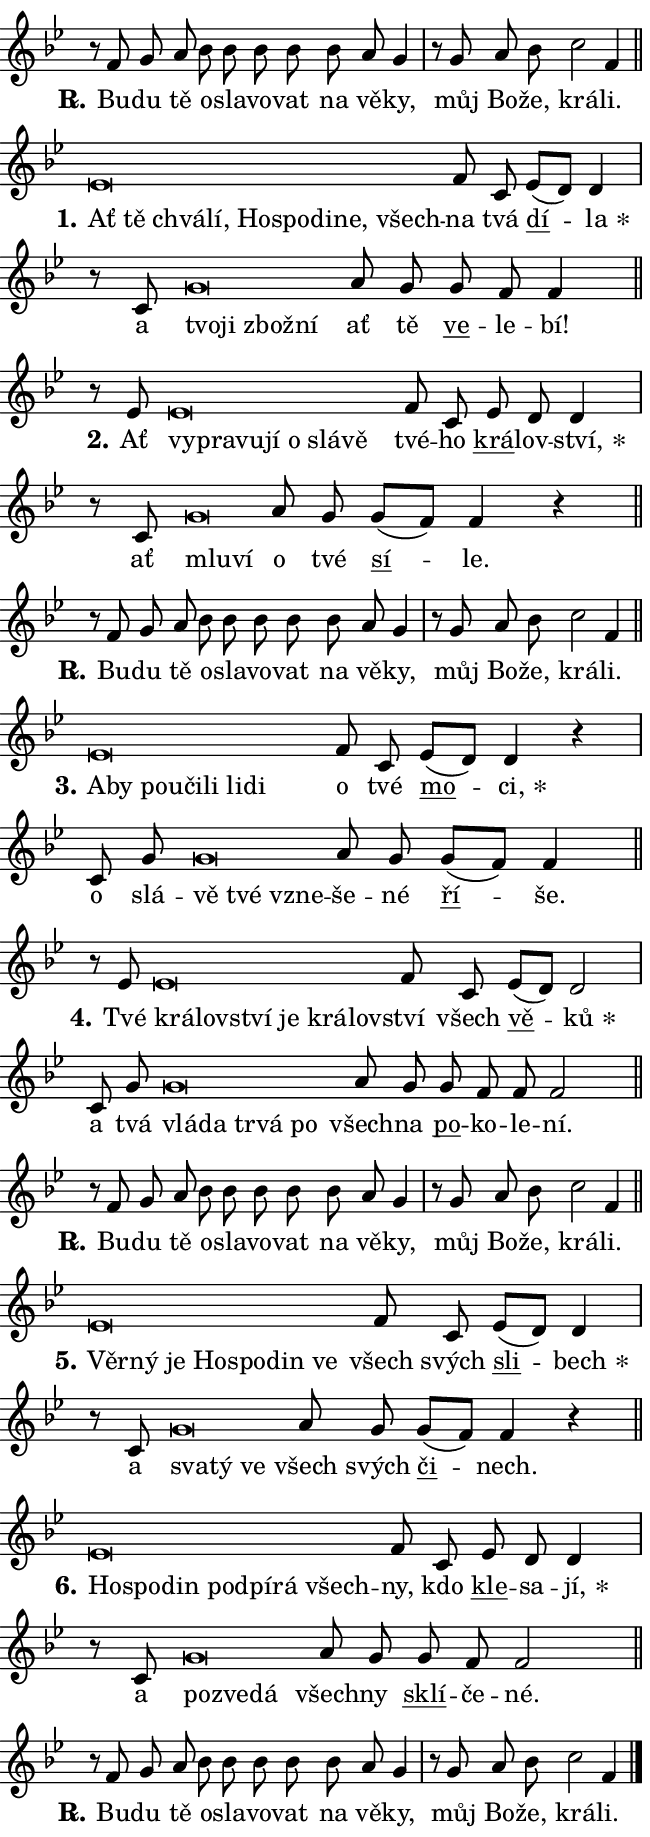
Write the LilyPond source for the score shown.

\version "2.24.0"
\header { tagline = "" }
\paper {
  indent = 0\cm
  top-margin = 0\cm
  right-margin = 0.13\cm % to fit lyric hyphens
  bottom-margin = 0\cm
  left-margin = 0\cm
  paper-width = 11\cm
  page-breaking = #ly:one-page-breaking
  system-system-spacing.basic-distance = #11
  score-system-spacing.basic-distance = #11
  ragged-last = ##f
}


%% Author: Thomas Morley
%% https://lists.gnu.org/archive/html/lilypond-user/2020-05/msg00002.html
#(define (line-position grob)
"Returns position of @var[grob} in current system:
   @code{'start}, if at first time-step
   @code{'end}, if at last time-step
   @code{'middle} otherwise
"
  (let* ((col (ly:item-get-column grob))
         (ln (ly:grob-object col 'left-neighbor))
         (rn (ly:grob-object col 'right-neighbor))
         (col-to-check-left (if (ly:grob? ln) ln col))
         (col-to-check-right (if (ly:grob? rn) rn col))
         (break-dir-left
           (and
             (ly:grob-property col-to-check-left 'non-musical #f)
             (ly:item-break-dir col-to-check-left)))
         (break-dir-right
           (and
             (ly:grob-property col-to-check-right 'non-musical #f)
             (ly:item-break-dir col-to-check-right))))
        (cond ((eqv? 1 break-dir-left) 'start)
              ((eqv? -1 break-dir-right) 'end)
              (else 'middle))))

#(define (tranparent-at-line-position vctor)
  (lambda (grob)
  "Relying on @code{line-position} select the relevant enry from @var{vctor}.
Used to determine transparency,"
    (case (line-position grob)
      ((end) (not (vector-ref vctor 0)))
      ((middle) (not (vector-ref vctor 1)))
      ((start) (not (vector-ref vctor 2))))))

noteHeadBreakVisibility =
#(define-music-function (break-visibility)(vector?)
"Makes @code{NoteHead}s transparent relying on @var{break-visibility}"
#{
  \override NoteHead.transparent =
    #(tranparent-at-line-position break-visibility)
#})

#(define delete-ledgers-for-transparent-note-heads
  (lambda (grob)
    "Reads whether a @code{NoteHead} is transparent.
If so this @code{NoteHead} is removed from @code{'note-heads} from
@var{grob}, which is supposed to be @code{LedgerLineSpanner}.
As a result ledgers are not printed for this @code{NoteHead}"
    (let* ((nhds-array (ly:grob-object grob 'note-heads))
           (nhds-list
             (if (ly:grob-array? nhds-array)
                 (ly:grob-array->list nhds-array)
                 '()))
           ;; Relies on the transparent-property being done before
           ;; Staff.LedgerLineSpanner.after-line-breaking is executed.
           ;; This is fragile ...
           (to-keep
             (remove
               (lambda (nhd)
                 (ly:grob-property nhd 'transparent #f))
               nhds-list)))
      ;; TODO find a better method to iterate over grob-arrays, similiar
      ;; to filter/remove etc for lists
      ;; For now rebuilt from scratch
      (set! (ly:grob-object grob 'note-heads)  '())
      (for-each
        (lambda (nhd)
          (ly:pointer-group-interface::add-grob grob 'note-heads nhd))
        to-keep))))

squashNotes = {
  \override NoteHead.X-extent = #'(-0.2 . 0.2)
  \override NoteHead.Y-extent = #'(-0.75 . 0)
  \override NoteHead.stencil =
    #(lambda (grob)
       (let ((pos (ly:grob-property grob 'staff-position)))
         (begin
           (if (< pos -7) (display "ERROR: Lower brevis then expected\n") (display ""))
           (if (<= pos -6) ly:text-interface::print ly:note-head::print))))
}
unSquashNotes = {
  \revert NoteHead.X-extent
  \revert NoteHead.Y-extent
  \revert NoteHead.stencil
}

hideNotes = \noteHeadBreakVisibility #begin-of-line-visible
unHideNotes = \noteHeadBreakVisibility #all-visible

% work-around for resetting accidentals
% https://lilypond.org/doc/v2.23/Documentation/notation/displaying-rhythms#unmetered-music
cadenzaMeasure = {
  \cadenzaOff
  \partial 1024 s1024
  \cadenzaOn
}

#(define-markup-command (accent layout props text) (markup?)
  "Underline accented syllable"
  (interpret-markup layout props
    #{\markup \override #'(offset . 4.3) \underline { #text }#}))

responsum = \markup \concat {
  "R" \hspace #-1.05 \path #0.1 #'((moveto 0 0.07) (lineto 0.9 0.8)) \hspace #0.05 "."
}

spaceSize = #0.6828661417322834 % exact space size for TeX Gyre Schola

\layout {
  \context {
    \Staff
    \remove "Time_signature_engraver"
    \override LedgerLineSpanner.after-line-breaking = #delete-ledgers-for-transparent-note-heads
  }
  \context {
    \Lyrics {
      \override LyricSpace.minimum-distance = \spaceSize
      \override LyricText.font-name = #"TeX Gyre Schola"
      \override LyricText.font-size = 1
      \override StanzaNumber.font-name = #"TeX Gyre Schola Bold"
      \override StanzaNumber.font-size = 1
    }
  }
  \context {
    \Score 
    \override NoteHead.text =
      #(lambda (grob) 
        (let ((pos (ly:grob-property grob 'staff-position)))
          #{\markup {
            \combine
              \halign #-0.55 \raise #(if (= pos -6) 0 0.5) \override #'(thickness . 2) \draw-line #'(3.2 . 0)
              \musicglyph "noteheads.sM1"
          }#}))
  }
}

% magnetic-lyrics.ily
%
%   written by
%     Jean Abou Samra <jean@abou-samra.fr>
%     Werner Lemberg <wl@gnu.org>
%
%   adapted by
%     Jiri Hon <jiri.hon@gmail.com>
%
% Version 2022-Apr-15

% https://www.mail-archive.com/lilypond-user@gnu.org/msg149350.html

#(define (Left_hyphen_pointer_engraver context)
   "Collect syllable-hyphen-syllable occurrences in lyrics and store
them in properties.  This engraver only looks to the left.  For
example, if the lyrics input is @code{foo -- bar}, it does the
following.

@itemize @bullet
@item
Set the @code{text} property of the @code{LyricHyphen} grob between
@q{foo} and @q{bar} to @code{foo}.

@item
Set the @code{left-hyphen} property of the @code{LyricText} grob with
text @q{foo} to the @code{LyricHyphen} grob between @q{foo} and
@q{bar}.
@end itemize

Use this auxiliary engraver in combination with the
@code{lyric-@/text::@/apply-@/magnetic-@/offset!} hook."
   (let ((hyphen #f)
         (text #f))
     (make-engraver
      (acknowledgers
       ((lyric-syllable-interface engraver grob source-engraver)
        (set! text grob)))
      (end-acknowledgers
       ((lyric-hyphen-interface engraver grob source-engraver)
        ;(when (not (grob::has-interface grob 'lyric-space-interface))
          (set! hyphen grob)));)
      ((stop-translation-timestep engraver)
       (when (and text hyphen)
         (ly:grob-set-object! text 'left-hyphen hyphen))
       (set! text #f)
       (set! hyphen #f)))))

#(define (lyric-text::apply-magnetic-offset! grob)
   "If the space between two syllables is less than the value in
property @code{LyricText@/.details@/.squash-threshold}, move the right
syllable to the left so that it gets concatenated with the left
syllable.

Use this function as a hook for
@code{LyricText@/.after-@/line-@/breaking} if the
@code{Left_@/hyphen_@/pointer_@/engraver} is active."
   (let ((hyphen (ly:grob-object grob 'left-hyphen #f)))
     (when hyphen
       (let ((left-text (ly:spanner-bound hyphen LEFT)))
         (when (grob::has-interface left-text 'lyric-syllable-interface)
           (let* ((common (ly:grob-common-refpoint grob left-text X))
                  (this-x-ext (ly:grob-extent grob common X))
                  (left-x-ext
                   (begin
                     ;; Trigger magnetism for left-text.
                     (ly:grob-property left-text 'after-line-breaking)
                     (ly:grob-extent left-text common X)))
                  ;; `delta` is the gap width between two syllables.
                  (delta (- (interval-start this-x-ext)
                            (interval-end left-x-ext)))
                  (details (ly:grob-property grob 'details))
                  (threshold (assoc-get 'squash-threshold details 0.2)))
             (when (< delta threshold)
               (let* (;; We have to manipulate the input text so that
                      ;; ligatures crossing syllable boundaries are not
                      ;; disabled.  For languages based on the Latin
                      ;; script this is essentially a beautification.
                      ;; However, for non-Western scripts it can be a
                      ;; necessity.
                      (lt (ly:grob-property left-text 'text))
                      (rt (ly:grob-property grob 'text))
                      (is-space (grob::has-interface hyphen 'lyric-space-interface))
                      (space (if is-space " " ""))
                      (extra-delta (if is-space spaceSize 0))
                      ;; Append new syllable.
                      (ltrt-space (if (and (string? lt) (string? rt))
                                (string-append lt space rt)
                                (make-concat-markup (list lt space rt))))
                      ;; Right-align `ltrt` to the right side.
                      (ltrt-space-markup (grob-interpret-markup
                               grob
                               (make-translate-markup
                                (cons (interval-length this-x-ext) 0)
                                (make-right-align-markup ltrt-space)))))
                 (begin
                   ;; Don't print `left-text`.
                   (ly:grob-set-property! left-text 'stencil #f)
                   ;; Set text and stencil (which holds all collected
                   ;; syllables so far) and shift it to the left.
                   (ly:grob-set-property! grob 'text ltrt-space)
                   (ly:grob-set-property! grob 'stencil ltrt-space-markup)
                   (ly:grob-translate-axis! grob (- (- delta extra-delta)) X))))))))))


#(define (lyric-hyphen::displace-bounds-first grob)
   ;; Make very sure this callback isn't triggered too early.
   (let ((left (ly:spanner-bound grob LEFT))
         (right (ly:spanner-bound grob RIGHT)))
     (ly:grob-property left 'after-line-breaking)
     (ly:grob-property right 'after-line-breaking)
     (ly:lyric-hyphen::print grob)))

squashThreshold = #0.4

\layout {
  \context {
    \Lyrics
    \consists #Left_hyphen_pointer_engraver
    \override LyricText.after-line-breaking =
      #lyric-text::apply-magnetic-offset!
    \override LyricHyphen.stencil = #lyric-hyphen::displace-bounds-first
    \override LyricText.details.squash-threshold = \squashThreshold
    \override LyricHyphen.minimum-distance = 0
    \override LyricHyphen.minimum-length = \squashThreshold
  }
}

squashText = \override LyricText.details.squash-threshold = 9999
unSquashText = \override LyricText.details.squash-threshold = \squashThreshold

leftText = \override LyricText.self-alignment-X = #LEFT
unLeftText = \revert LyricText.self-alignment-X

starOffset = #(lambda (grob) 
                (let ((x_offset (ly:self-alignment-interface::aligned-on-x-parent grob)))
                  (if (= x_offset 0) 0 (+ x_offset 1.2))))

star = #(define-music-function (syllable)(string?)
"Append star separator at the end of a syllable"
#{
  \once \override LyricText.X-offset = #starOffset
  \lyricmode { \markup {
    #syllable
    \override #'((font-name . "TeX Gyre Schola Bold")) \hspace #0.2 \lower #0.65 \larger "*"
  } }
#})

starAccent = #(define-music-function (syllable)(string?)
"Append star separator at the end of a syllable and make accent"
#{
  \once \override LyricText.X-offset = #starOffset
  \lyricmode { \markup {
    \accent #syllable
    \override #'((font-name . "TeX Gyre Schola Bold")) \hspace #0.2 \lower #0.65 \larger "*"
  } }
#})

breath = #(define-music-function (syllable)(string?)
"Append breathing indicator at the end of a syllable"
#{
  \lyricmode { \markup { #syllable "+" } }
#})

optionalBreath = #(define-music-function (syllable)(string?)
"Append optional breathing indicator at the end of a syllable"
#{
  \lyricmode { \markup { #syllable "(+)" } }
#})


\score {
    <<
        \new Voice = "melody" { \cadenzaOn \key bes \major \relative { r8 f' g a bes bes bes bes \bar "" bes a g4 \cadenzaMeasure \bar "|" r8 g a bes \bar "" c2 f,4 \cadenzaMeasure \bar "||" \break } }
        \new Lyrics \lyricsto "melody" { \lyricmode { \set stanza = \responsum
Bu -- du tě o -- sla -- vo -- vat na vě -- ky, můj Bo -- že, krá -- li. } }
    >>
    \layout {}
}

\score {
    <<
        \new Voice = "melody" { \cadenzaOn \key bes \major \relative { \squashNotes es'\breve*1/16 \hideNotes \breve*1/16 \bar "" \breve*1/16 \bar "" \breve*1/16 \bar "" \breve*1/16 \bar "" \breve*1/16 \bar "" \breve*1/16 \bar "" \breve*1/16 \breve*1/16 \bar "" \unHideNotes \unSquashNotes f8 c \bar "" es[( d)] d4 \cadenzaMeasure \bar "|" r8 c8 \squashNotes g'\breve*1/16 \hideNotes \breve*1/16 \bar "" \breve*1/16 \breve*1/16 \bar "" \unHideNotes \unSquashNotes a8 g \bar "" g f f4 \cadenzaMeasure \bar "||" \break } }
        \new Lyrics \lyricsto "melody" { \lyricmode { \set stanza = "1."
\leftText Ať \squashText tě chvá -- lí, Ho -- spo -- di -- ne, všech -- \unLeftText \unSquashText na tvá \markup \accent dí -- \star la a \leftText tvo -- \squashText ji zbož -- ní \unLeftText \unSquashText ať tě \markup \accent ve -- le -- bí! } }
    >>
    \layout {}
}

\score {
    <<
        \new Voice = "melody" { \cadenzaOn \key bes \major \relative { r8 es'8 \squashNotes es\breve*1/16 \hideNotes \breve*1/16 \bar "" \breve*1/16 \bar "" \breve*1/16 \bar "" \breve*1/16 \bar "" \breve*1/16 \breve*1/16 \bar "" \unHideNotes \unSquashNotes f8 c \bar "" es d d4 \cadenzaMeasure \bar "|" r8 c8 \squashNotes g'\breve*1/16 \hideNotes \breve*1/16 \bar "" \unHideNotes \unSquashNotes a8 g \bar "" g[( f)] f4 r \cadenzaMeasure \bar "||" \break } }
        \new Lyrics \lyricsto "melody" { \lyricmode { \set stanza = "2."
Ať \leftText vy -- \squashText pra -- vu -- jí o slá -- vě \unLeftText \unSquashText tvé -- ho \markup \accent krá -- lov -- \star ství, ať \leftText mlu -- \squashText ví \unLeftText \unSquashText o tvé \markup \accent sí -- le. } }
    >>
    \layout {}
}

\score {
    <<
        \new Voice = "melody" { \cadenzaOn \key bes \major \relative { r8 f' g a bes bes bes bes \bar "" bes a g4 \cadenzaMeasure \bar "|" r8 g a bes \bar "" c2 f,4 \cadenzaMeasure \bar "||" \break } }
        \new Lyrics \lyricsto "melody" { \lyricmode { \set stanza = \responsum
Bu -- du tě o -- sla -- vo -- vat na vě -- ky, můj Bo -- že, krá -- li. } }
    >>
    \layout {}
}

\score {
    <<
        \new Voice = "melody" { \cadenzaOn \key bes \major \relative { \squashNotes es'\breve*1/16 \hideNotes \breve*1/16 \bar "" \breve*1/16 \bar "" \breve*1/16 \bar "" \breve*1/16 \bar "" \breve*1/16 \bar "" \breve*1/16 \breve*1/16 \bar "" \unHideNotes \unSquashNotes f8 c \bar "" es[( d)] d4 r \cadenzaMeasure \bar "|" c8 g' \bar "" \squashNotes g\breve*1/16 \hideNotes \breve*1/16 \breve*1/16 \bar "" \unHideNotes \unSquashNotes a8 g \bar "" g[( f)] f4 \cadenzaMeasure \bar "||" \break } }
        \new Lyrics \lyricsto "melody" { \lyricmode { \set stanza = "3."
\leftText A -- \squashText by po -- u -- či -- li li -- di \unLeftText \unSquashText o tvé \markup \accent mo -- \star ci, o slá -- \leftText vě \squashText tvé vzne -- \unLeftText \unSquashText še -- né \markup \accent ří -- še. } }
    >>
    \layout {}
}

\score {
    <<
        \new Voice = "melody" { \cadenzaOn \key bes \major \relative { r8 es'8 \squashNotes es\breve*1/16 \hideNotes \breve*1/16 \bar "" \breve*1/16 \bar "" \breve*1/16 \bar "" \breve*1/16 \breve*1/16 \bar "" \unHideNotes \unSquashNotes f8 c \bar "" es[( d)] d2 \cadenzaMeasure \bar "|" c8 g' \bar "" \squashNotes g\breve*1/16 \hideNotes \breve*1/16 \bar "" \breve*1/16 \bar "" \breve*1/16 \breve*1/16 \bar "" \unHideNotes \unSquashNotes a8 g \bar "" g f f f2 \cadenzaMeasure \bar "||" \break } }
        \new Lyrics \lyricsto "melody" { \lyricmode { \set stanza = "4."
Tvé \leftText krá -- \squashText lov -- ství je krá -- lov -- \unLeftText \unSquashText ství všech \markup \accent vě -- \star ků a tvá \leftText vlá -- \squashText da tr -- vá po \unLeftText \unSquashText všech -- na \markup \accent po -- ko -- le -- ní. } }
    >>
    \layout {}
}

\score {
    <<
        \new Voice = "melody" { \cadenzaOn \key bes \major \relative { r8 f' g a bes bes bes bes \bar "" bes a g4 \cadenzaMeasure \bar "|" r8 g a bes \bar "" c2 f,4 \cadenzaMeasure \bar "||" \break } }
        \new Lyrics \lyricsto "melody" { \lyricmode { \set stanza = \responsum
Bu -- du tě o -- sla -- vo -- vat na vě -- ky, můj Bo -- že, krá -- li. } }
    >>
    \layout {}
}

\score {
    <<
        \new Voice = "melody" { \cadenzaOn \key bes \major \relative { \squashNotes es'\breve*1/16 \hideNotes \breve*1/16 \bar "" \breve*1/16 \bar "" \breve*1/16 \bar "" \breve*1/16 \bar "" \breve*1/16 \breve*1/16 \bar "" \unHideNotes \unSquashNotes f8 c \bar "" es[( d)] d4 \cadenzaMeasure \bar "|" r8 c8 \squashNotes g'\breve*1/16 \hideNotes \breve*1/16 \breve*1/16 \bar "" \unHideNotes \unSquashNotes a8 g \bar "" g[( f)] f4 r \cadenzaMeasure \bar "||" \break } }
        \new Lyrics \lyricsto "melody" { \lyricmode { \set stanza = "5."
\leftText Věr -- \squashText ný je Ho -- spo -- din ve \unLeftText \unSquashText všech svých \markup \accent sli -- \star bech a \leftText sva -- \squashText tý ve \unLeftText \unSquashText všech svých \markup \accent či -- nech. } }
    >>
    \layout {}
}

\score {
    <<
        \new Voice = "melody" { \cadenzaOn \key bes \major \relative { \squashNotes es'\breve*1/16 \hideNotes \breve*1/16 \bar "" \breve*1/16 \bar "" \breve*1/16 \bar "" \breve*1/16 \bar "" \breve*1/16 \breve*1/16 \bar "" \unHideNotes \unSquashNotes f8 c \bar "" es d d4 \cadenzaMeasure \bar "|" r8 c8 \squashNotes g'\breve*1/16 \hideNotes \breve*1/16 \breve*1/16 \bar "" \unHideNotes \unSquashNotes a8 g \bar "" g f f2 \cadenzaMeasure \bar "||" \break } }
        \new Lyrics \lyricsto "melody" { \lyricmode { \set stanza = "6."
\leftText Ho -- \squashText spo -- din pod -- pí -- rá všech -- \unLeftText \unSquashText ny, kdo \markup \accent kle -- sa -- \star jí, a \leftText po -- \squashText zve -- dá \unLeftText \unSquashText všech -- ny \markup \accent sklí -- če -- né. } }
    >>
    \layout {}
}

\score {
    <<
        \new Voice = "melody" { \cadenzaOn \key bes \major \relative { r8 f' g a bes bes bes bes \bar "" bes a g4 \cadenzaMeasure \bar "|" r8 g a bes \bar "" c2 f,4 \cadenzaMeasure \bar "||" \break } \bar "|." }
        \new Lyrics \lyricsto "melody" { \lyricmode { \set stanza = \responsum
Bu -- du tě o -- sla -- vo -- vat na vě -- ky, můj Bo -- že, krá -- li. } }
    >>
    \layout {}
}
